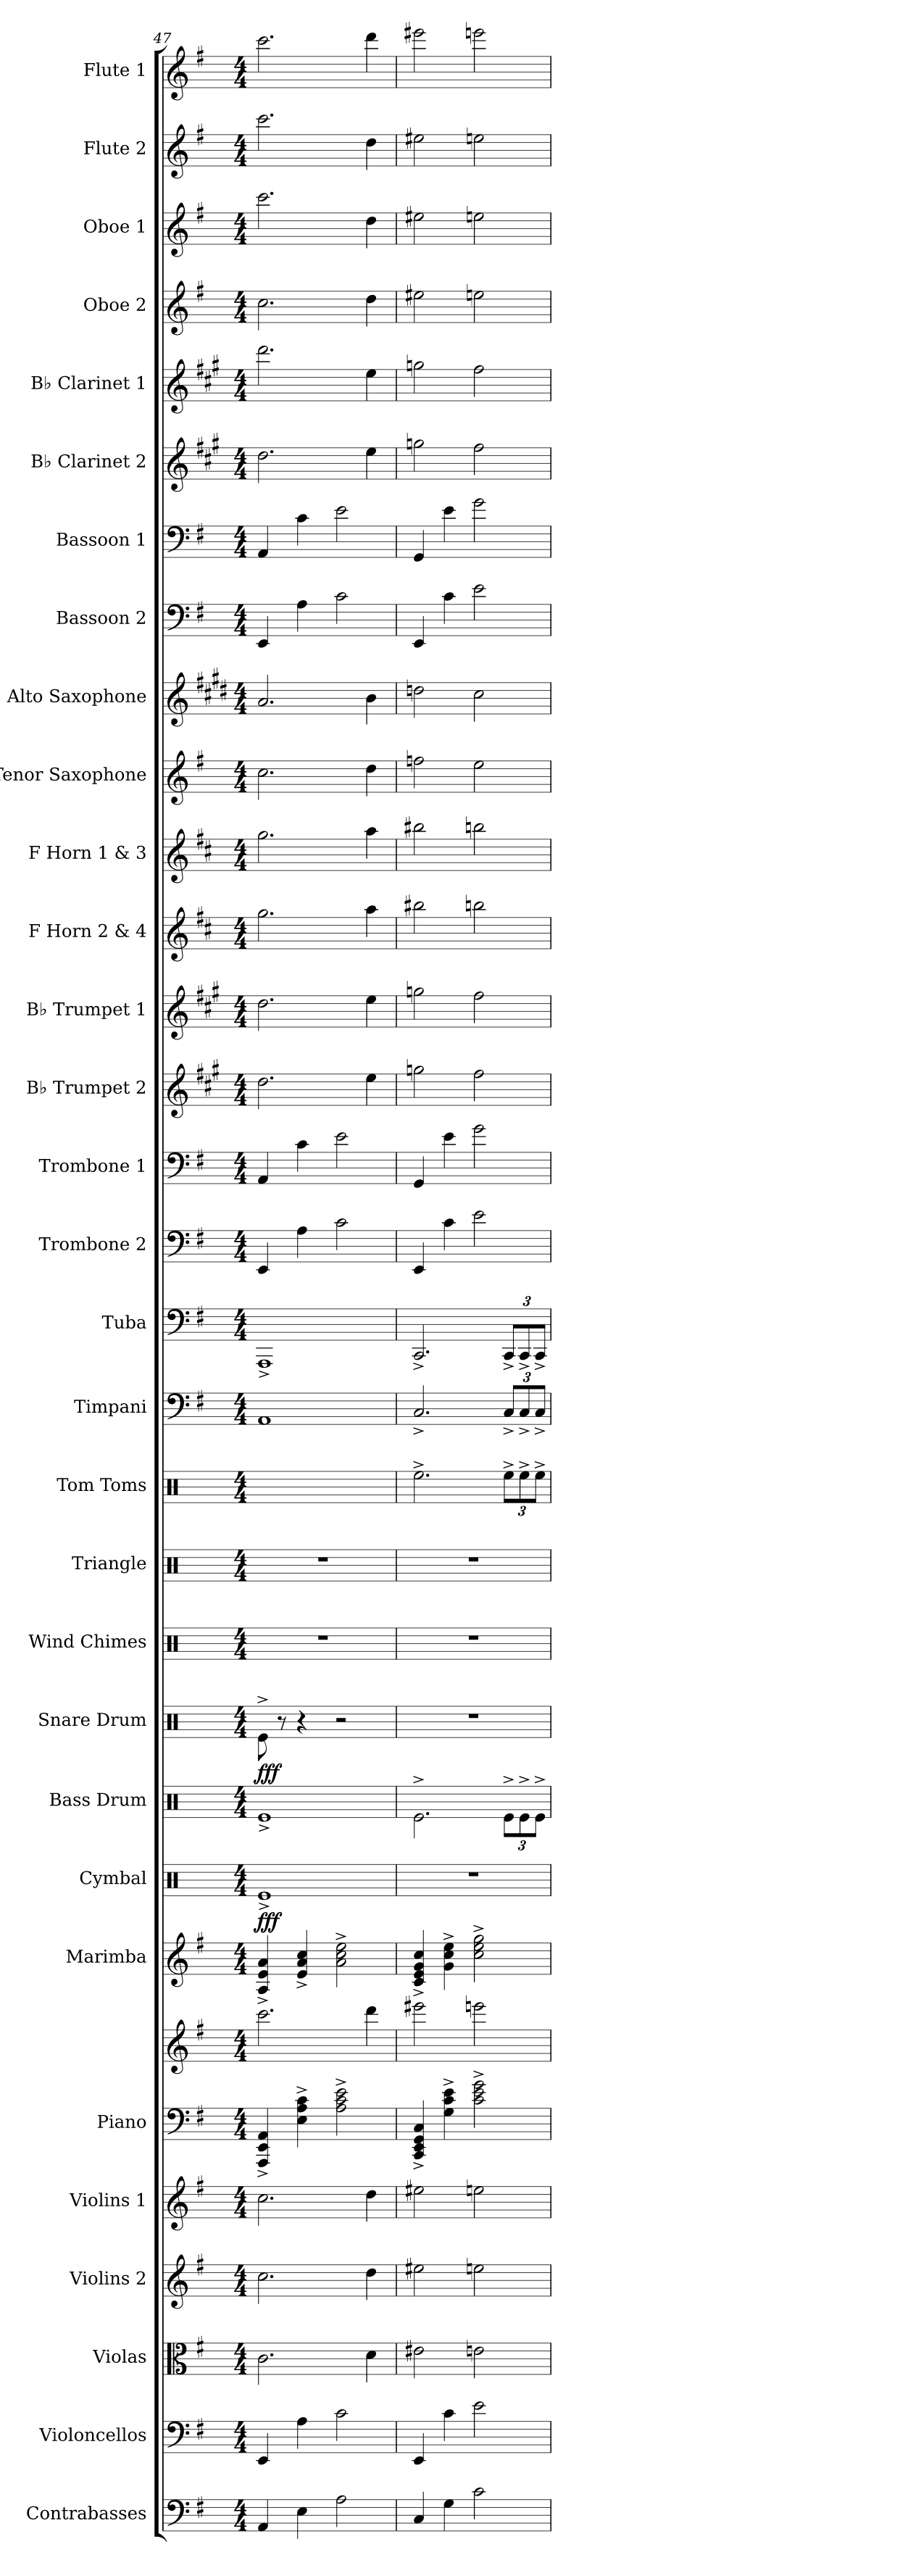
**kern	**kern	**kern	**kern	**kern	**kern	**kern	**kern	**kern	**dynam	**kern	**kern	**dynam	**kern	**kern	**kern	**kern	**kern	**kern	**kern	**kern	**kern	**kern	**kern	**kern	**kern	**kern	**kern	**kern	**kern	**kern	**kern	**kern	**kern
*part31	*part30	*part29	*part28	*part27	*part26	*part26	*part25	*part24	*part24	*part23	*part22	*part22	*part21	*part20	*part19	*part18	*part17	*part16	*part15	*part14	*part13	*part12	*part11	*part10	*part9	*part8	*part7	*part6	*part5	*part4	*part3	*part2	*part1
*staff32	*staff31	*staff30	*staff29	*staff28	*staff27	*staff26	*staff25	*staff24	*staff24	*staff23	*staff22	*staff22	*staff21	*staff20	*staff19	*staff18	*staff17	*staff16	*staff15	*staff14	*staff13	*staff12	*staff11	*staff10	*staff9	*staff8	*staff7	*staff6	*staff5	*staff4	*staff3	*staff2	*staff1
*I"Contrabasses	*I"Violoncellos	*I"Violas	*I"Violins 2	*I"Violins 1	*I"Piano	*	*I"Marimba	*I"Cymbal	*	*I"Bass Drum	*I"Snare Drum	*	*I"Wind Chimes	*I"Triangle	*I"Tom Toms	*I"Timpani	*I"Tuba	*I"Trombone 2	*I"Trombone 1	*I"B♭ Trumpet 2	*I"B♭ Trumpet 1	*I"F Horn 2 &amp; 4	*I"F Horn 1 &amp; 3	*I"Tenor Saxophone	*I"Alto Saxophone	*I"Bassoon 2	*I"Bassoon 1	*I"B♭ Clarinet 2	*I"B♭ Clarinet 1	*I"Oboe 2	*I"Oboe 1	*I"Flute 2	*I"Flute 1
*I'Cbs.	*I'Vcs.	*I'Vlas.	*I'Vlns. 2	*I'Vlns. 1	*I'Pno.	*	*I'Mrm.	*I'Cym.	*	*I'B. Dr.	*I'Sn. Dr.	*	*I'Wd. Ch.	*I'Trgl.	*I'Toms	*I'Timp.	*I'Tba.	*I'Tbn. 2	*I'Tbn. 1	*I'B♭ Tpt. 2	*I'B♭ Tpt. 1	*I'F Hn. 2 4	*I'F Hn. 1 3	*I'T. Sax.	*I'A. Sax.	*I'Bsn. 2	*I'Bsn. 1	*I'B♭ Cl. 2	*I'B♭ Cl. 1	*I'Ob. 2	*I'Ob. 1	*I'Fl. 2	*I'Fl. 1
*clefF4	*clefF4	*clefC3	*clefG2	*clefG2	*clefF4	*clefG2	*clefG2	*clefX	*	*clefX	*clefX	*	*clefX	*clefX	*clefX	*clefF4	*clefF4	*clefF4	*clefF4	*clefG2	*clefG2	*clefG2	*clefG2	*clefG2	*clefG2	*clefF4	*clefF4	*clefG2	*clefG2	*clefG2	*clefG2	*clefG2	*clefG2
*ITrd7c12	*	*	*	*	*	*	*	*	*	*	*	*	*	*	*	*	*	*	*	*ITrd1c2	*ITrd1c2	*ITrd4c7	*ITrd4c7	*ITrd8c14	*ITrd5c9	*	*	*ITrd1c2	*ITrd1c2	*	*	*	*
*k[f#]	*k[f#]	*k[f#]	*k[f#]	*k[f#]	*k[f#]	*k[f#]	*k[f#]	*k[]	*	*k[]	*k[]	*	*k[]	*k[]	*k[]	*k[f#]	*k[f#]	*k[f#]	*k[f#]	*k[f#]	*k[f#]	*k[f#]	*k[f#]	*k[f#]	*k[f#]	*k[f#]	*k[f#]	*k[f#]	*k[f#]	*k[f#]	*k[f#]	*k[f#]	*k[f#]
*M4/4	*M4/4	*M4/4	*M4/4	*M4/4	*M4/4	*M4/4	*M4/4	*M4/4	*	*M4/4	*M4/4	*	*M4/4	*M4/4	*M4/4	*M4/4	*M4/4	*M4/4	*M4/4	*M4/4	*M4/4	*M4/4	*M4/4	*M4/4	*M4/4	*M4/4	*M4/4	*M4/4	*M4/4	*M4/4	*M4/4	*M4/4	*M4/4
=47	=47	=47	=47	=47	=47	=47	=47	=47	=47	=47	=47	=47	=47	=47	=47	=47	=47	=47	=47	=47	=47	=47	=47	=47	=47	=47	=47	=47	=47	=47	=47	=47	=47
!	!	!	!	!	!	!	!	!	!LO:DY:b	!	!	!LO:DY:b	!	!	!	!	!	!	!	!	!	!	!	!	!	!	!	!	!	!	!	!	!
4AAA/	4EE/	2.c\	2.cc\	2.cc\	4AAA/^ 4EE/^ 4AA/^	2.ccc\	4A/^ 4e/^ 4a/^	1Re^	fff	1Re^	8Re^\	fff	1r	1r	4.R\	1AA	1AAA^	4EE/	4AA/	2.cc\	2.cc\	2.cc\	2.cc\	2.c\	2.c/	4EE/	4AA/	2.cc\	2.ccc\	2.cc\	2.ccc\	2.ccc\	2.ccc\
.	.	.	.	.	.	.	.	.	.	.	8r	.	.	.	.	.	.	.	.	.	.	.	.	.	.	.	.	.	.	.	.	.	.
4EE\	4A\	.	.	.	4E\^ 4A\^ 4c\^	.	4e/^ 4a/^ 4cc/^	.	.	.	4r	.	.	.	.	.	.	4A\	4c\	.	.	.	.	.	.	4A\	4c\	.	.	.	.	.	.
.	.	.	.	.	.	.	.	.	.	.	.	.	.	.	8R\	.	.	.	.	.	.	.	.	.	.	.	.	.	.	.	.	.	.
2AA\	2c\	.	.	.	2A\^ 2c\^ 2e\^	.	2a\^ 2cc\^ 2ee\^	.	.	.	2r	.	.	.	2R\	.	.	2c\	2e\	.	.	.	.	.	.	2c\	2e\	.	.	.	.	.	.
.	.	4d\	4dd\	4dd\	.	4ddd\	.	.	.	.	.	.	.	.	.	.	.	.	.	4dd\	4dd\	4dd\	4dd\	4d\	4d\	.	.	4dd\	4dd\	4dd\	4dd\	4dd\	4ddd\
=48	=48	=48	=48	=48	=48	=48	=48	=48	=48	=48	=48	=48	=48	=48	=48	=48	=48	=48	=48	=48	=48	=48	=48	=48	=48	=48	=48	=48	=48	=48	=48	=48	=48
4CC/	4EE/	2e#X\	2ee#X\	2ee#X\	4CC/^ 4EE/^ 4GG/^ 4C/^	2eee#X\	4c/^ 4e/^ 4g/^ 4cc/^	1r	.	2.Re^\	1r	.	1r	1r	2.Ree^\	2.C^/	2.CC^/	4EE/	4GG/	2ffn\	2ffn\	2ee#X\	2ee#X\	2fn\	2fn\	4EE/	4GG/	2ffn\	2ffn\	2ee#X\	2ee#X\	2ee#X\	2eee#X\
4GG\	4c\	.	.	.	4G\^ 4c\^ 4e\^	.	4g\^ 4cc\^ 4ee\^	.	.	.	.	.	.	.	.	.	.	4c\	4e\	.	.	.	.	.	.	4c\	4e\	.	.	.	.	.	.
2C\	2e\	2en\	2een\	2een\	2c\^ 2e\^ 2g\^	2eeen\	2cc\^ 2ee\^ 2gg\^	.	.	.	.	.	.	.	.	.	.	2e\	2g\	2ee\	2ee\	2een\	2een\	2e\	2e\	2e\	2g\	2ee\	2ee\	2een\	2een\	2een\	2eeen\
*	*	*	*	*	*	*	*	*	*	*Xbrackettup	*	*	*	*	*Xbrackettup	*Xbrackettup	*Xbrackettup	*	*	*	*	*	*	*	*	*	*	*	*	*	*	*	*
.	.	.	.	.	.	.	.	.	.	12Re^\L	.	.	.	.	12Ree^\L	12C^/L	12CC^/L	.	.	.	.	.	.	.	.	.	.	.	.	.	.	.	.
.	.	.	.	.	.	.	.	.	.	12Re^\	.	.	.	.	12Ree^\	12C^/	12CC^/	.	.	.	.	.	.	.	.	.	.	.	.	.	.	.	.
.	.	.	.	.	.	.	.	.	.	12Re^\J	.	.	.	.	12Ree^\J	12C^/J	12CC^/J	.	.	.	.	.	.	.	.	.	.	.	.	.	.	.	.
=	=	=	=	=	=	=	=	=	=	=	=	=	=	=	=	=	=	=	=	=	=	=	=	=	=	=	=	=	=	=	=	=	=
*-	*-	*-	*-	*-	*-	*-	*-	*-	*-	*-	*-	*-	*-	*-	*-	*-	*-	*-	*-	*-	*-	*-	*-	*-	*-	*-	*-	*-	*-	*-	*-	*-	*-
